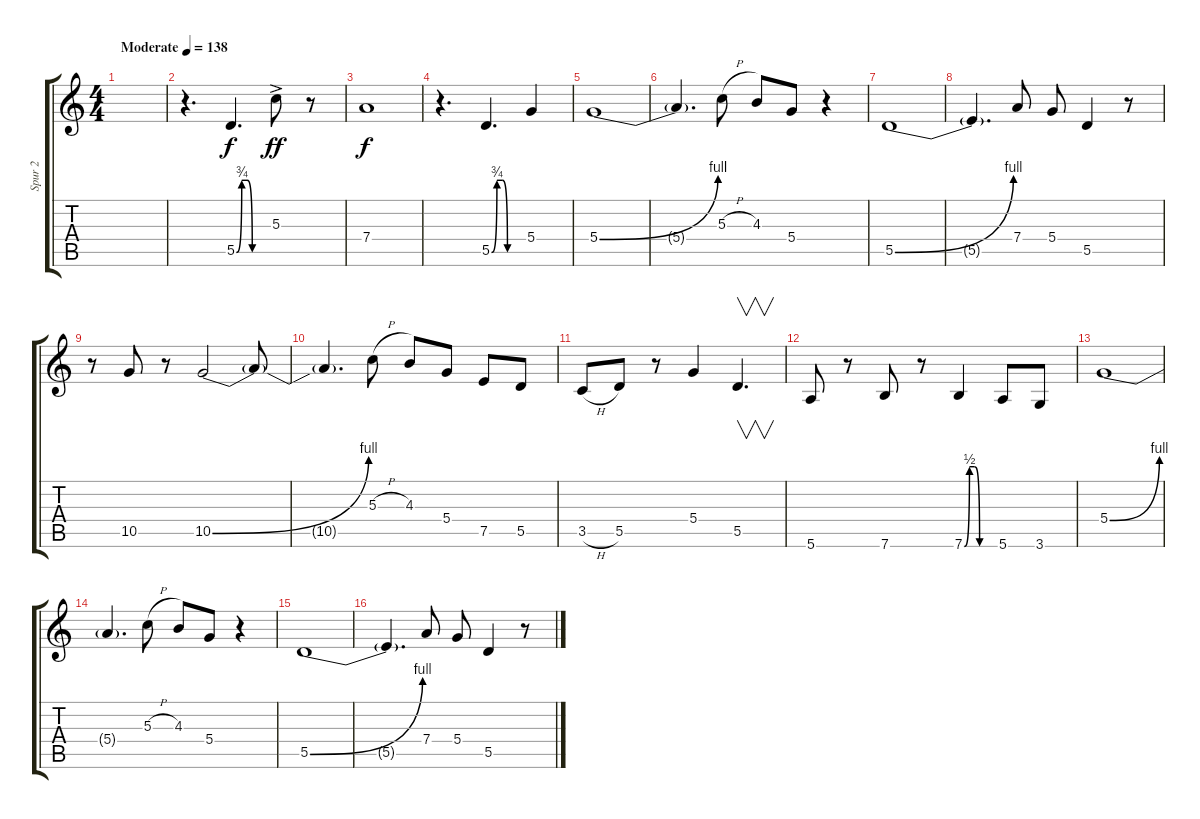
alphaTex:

\track ("Spur 2" "Spur 2") {instrument acousticguitarsteel}
\staff {score tabs}
\tuning (E4 B3 G3 D3 A2 E2) {hide}
\ts (4 4)
\tempo (138 "Moderate")
\clef g2
\ks c
|
r.4{d} 5.5{be (custom 0 0 10 3 20 3 30 0 60 0)}.4{d} 5.3{ac}.8{dy ff} r.8 |
7.4.1{dy f} |
r.4{d} 5.5{be (custom 0 0 10 3 20 3 30 0 60 0)}.4{d} 5.4.4 |
5.4{be (bend 0 0 60 4)}.1 |
5.4{t}.4{d} 5.3{h}.8 4.3.8 5.4.8 r.4 |
5.5{be (bend 0 0 60 4)}.1 |
5.5{t}.4{d} 7.4.8 5.4.8 5.5.4 r.8 |
r.8 10.5.8 r.8 10.5{be (bend 0 0 60 4)}.2 10.5{t}.8 |
10.5{t}.4{d} 5.3{h}.8 4.3.8 5.4.8 7.5.8 5.5.8 |
3.5{h}.8 5.5.8 r.8 5.4.4 5.5.4{v d} |
5.6.8 r.8 7.6.8 r.8 7.6{be (custom 0 0 10 2 20 2 30 0 60 0)}.4 5.6.8 3.6.8 |
5.4{be (bend 0 0 60 4)}.1 |
5.4{t}.4{d} 5.3{h}.8 4.3.8 5.4.8 r.4 |
5.5{be (bend 0 0 60 4)}.1 |
5.5{t}.4{d} 7.4.8 5.4.8 5.5.4 r.8
